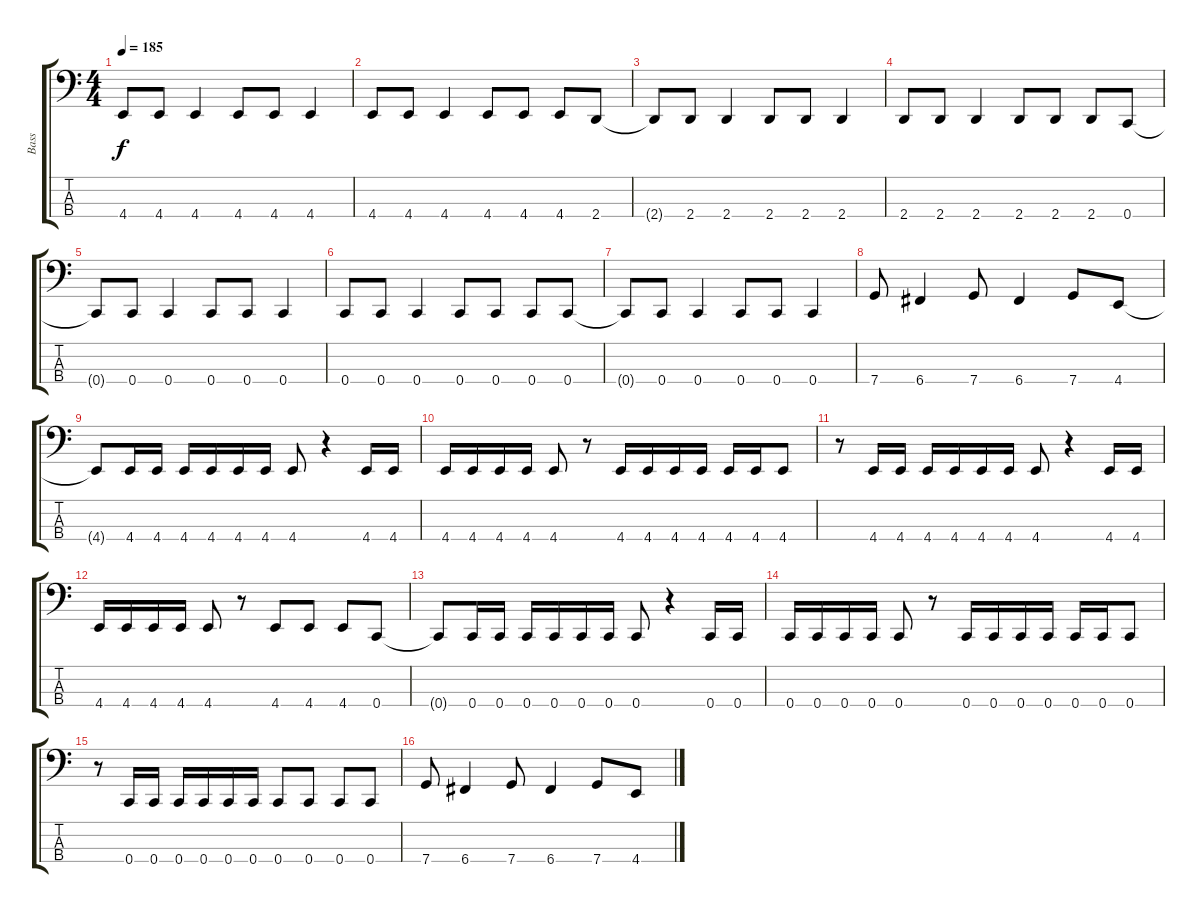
\track ("Bass" "Bass") {instrument electricbasspick}
\staff {score tabs}
\tuning (F2 C2 G1 C1) {hide}
\ts (4 4)
\tempo 185
\clef f4
\ks c
4.4{t}.8{dy f} 4.4.8 4.4.4 4.4.8 4.4.8 4.4.4 |
4.4.8 4.4.8 4.4.4 4.4.8 4.4.8 4.4.8 2.4.8 |
2.4{t}.8 2.4.8 2.4.4 2.4.8 2.4.8 2.4.4 |
2.4.8 2.4.8 2.4.4 2.4.8 2.4.8 2.4.8 0.4.8 |
0.4{t}.8 0.4.8 0.4.4 0.4.8 0.4.8 0.4.4 |
0.4.8 0.4.8 0.4.4 0.4.8 0.4.8 0.4.8 0.4.8 |
0.4{t}.8 0.4.8 0.4.4 0.4.8 0.4.8 0.4.4 |
7.4.8 6.4.4 7.4.8 6.4.4 7.4.8 4.4.8 |
4.4{t}.8 4.4.16 4.4.16 4.4.16 4.4.16 4.4.16 4.4.16 4.4.8 r.4 4.4.16 4.4.16 |
4.4.16 4.4.16 4.4.16 4.4.16 4.4.8 r.8 4.4.16 4.4.16 4.4.16 4.4.16 4.4.16 4.4.16 4.4.8 |
r.8 4.4.16 4.4.16 4.4.16 4.4.16 4.4.16 4.4.16 4.4.8 r.4 4.4.16 4.4.16 |
4.4.16 4.4.16 4.4.16 4.4.16 4.4.8 r.8 4.4.8 4.4.8 4.4.8 0.4.8 |
0.4{t}.8 0.4.16 0.4.16 0.4.16 0.4.16 0.4.16 0.4.16 0.4.8 r.4 0.4.16 0.4.16 |
0.4.16 0.4.16 0.4.16 0.4.16 0.4.8 r.8 0.4.16 0.4.16 0.4.16 0.4.16 0.4.16 0.4.16 0.4.8 |
r.8 0.4.16 0.4.16 0.4.16 0.4.16 0.4.16 0.4.16 0.4.8 0.4.8 0.4.8 0.4.8 |
7.4.8 6.4.4 7.4.8 6.4.4 7.4.8 4.4.8
